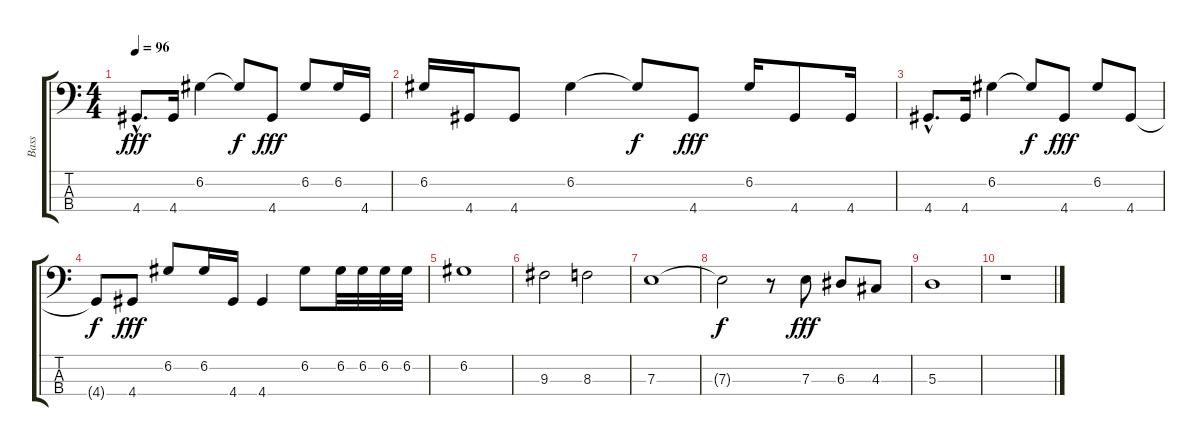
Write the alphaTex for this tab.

\track ("Bass" "Bass") {instrument synthbass2}
\staff {score tabs}
\tuning (G2 D2 A1 E1) {hide}
\ts (4 4)
\tempo 96
\clef f4
\ks c
4.4{hac}.8{d dy fff} 4.4.16 6.2.4 6.2{t}.8{dy f} 4.4.8{dy fff} 6.2.8 6.2.16 4.4.16 |
6.2.16 4.4.16 4.4.8 6.2.4 6.2{t}.8{dy f} 4.4.8{dy fff} 6.2.16 4.4.8 4.4.16 |
4.4{hac}.8{d} 4.4.16 6.2.4 6.2{t}.8{dy f} 4.4.8{dy fff} 6.2.8 4.4.8 |
4.4{t}.8{dy f} 4.4.8{dy fff} 6.2.8 6.2.16 4.4.16 4.4.4 6.2.8 6.2.32 6.2.32 6.2.32 6.2.32 |
6.2.1 |
9.3.2 8.3.2 |
7.3.1 |
7.3{t}.2{dy f} r.8 7.3.8{dy fff} 6.3.8 4.3.8 |
5.3.1 |
r.1
